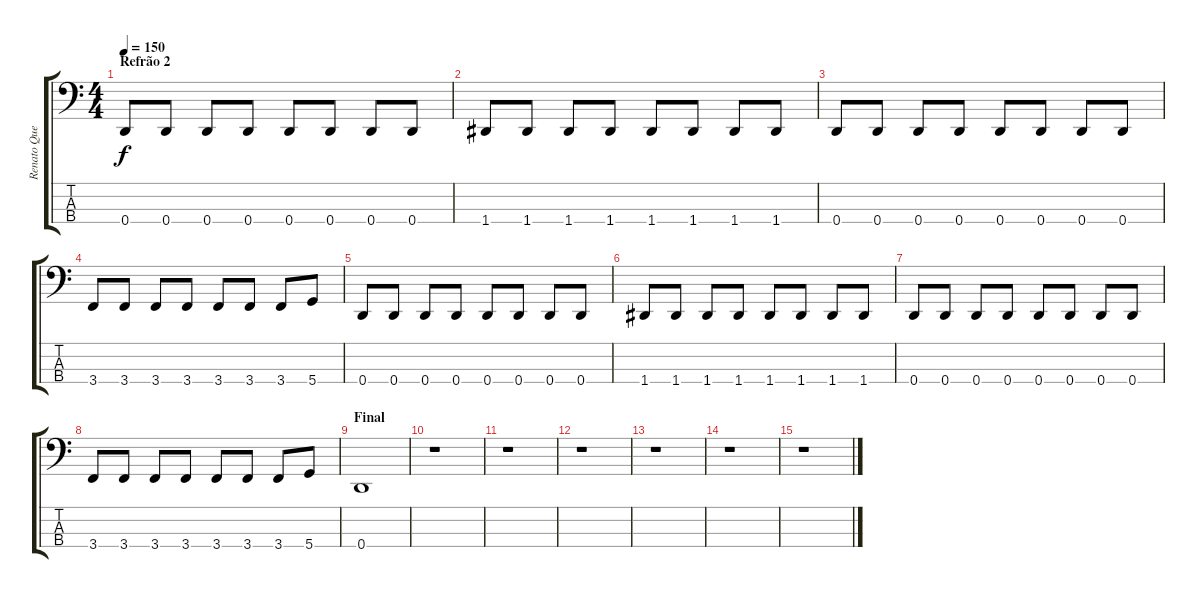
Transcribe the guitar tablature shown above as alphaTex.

\track ("Renato Queiroz [Baixo]" "Renato Que") {instrument electricbasspick}
\staff {score tabs}
\tuning (G2 D2 A1 D1) {hide}
\ts (4 4)
\section ("" "Refrão 2")
\tempo 150
\clef f4
\ks c
0.4.8{dy f} 0.4.8 0.4.8 0.4.8 0.4.8 0.4.8 0.4.8 0.4.8 |
1.4.8 1.4.8 1.4.8 1.4.8 1.4.8 1.4.8 1.4.8 1.4.8 |
0.4.8 0.4.8 0.4.8 0.4.8 0.4.8 0.4.8 0.4.8 0.4.8 |
3.4.8 3.4.8 3.4.8 3.4.8 3.4.8 3.4.8 3.4.8 5.4.8 |
0.4.8 0.4.8 0.4.8 0.4.8 0.4.8 0.4.8 0.4.8 0.4.8 |
1.4.8 1.4.8 1.4.8 1.4.8 1.4.8 1.4.8 1.4.8 1.4.8 |
0.4.8 0.4.8 0.4.8 0.4.8 0.4.8 0.4.8 0.4.8 0.4.8 |
3.4.8 3.4.8 3.4.8 3.4.8 3.4.8 3.4.8 3.4.8 5.4.8 |
\section ("" "Final")
0.4.1 |
r.1 |
r.1 |
r.1 |
r.1 |
r.1 |
r.1
